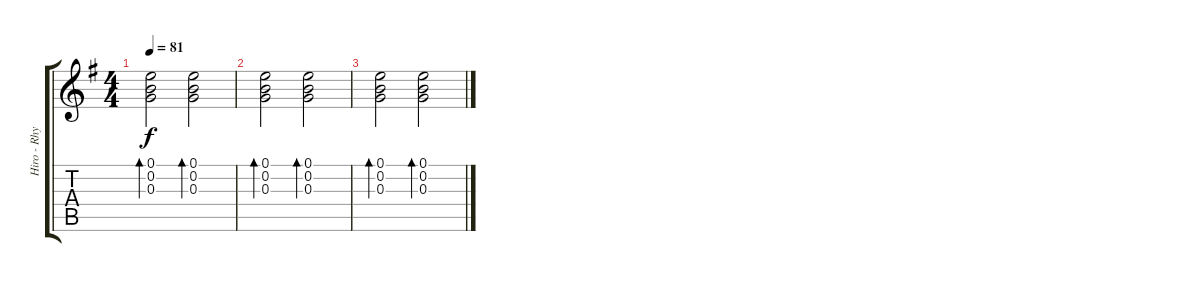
\track ("Hiro - Rhythm Guitar" "Hiro - Rhy") {instrument electricguitarclean}
\staff {score tabs}
\tuning (E4 B3 G3 D3 A2 E2) {hide}
\ts (4 4)
\tempo 81
\clef g2
\ks g
(0.1 0.2 0.3).2{bd 240 dy f} (0.1 0.2 0.3).2{bd 240} |
(0.1 0.2 0.3).2{bd 240} (0.1 0.2 0.3).2{bd 240} |
(0.1 0.2 0.3).2{bd 240} (0.1 0.2 0.3).2{bd 240}
